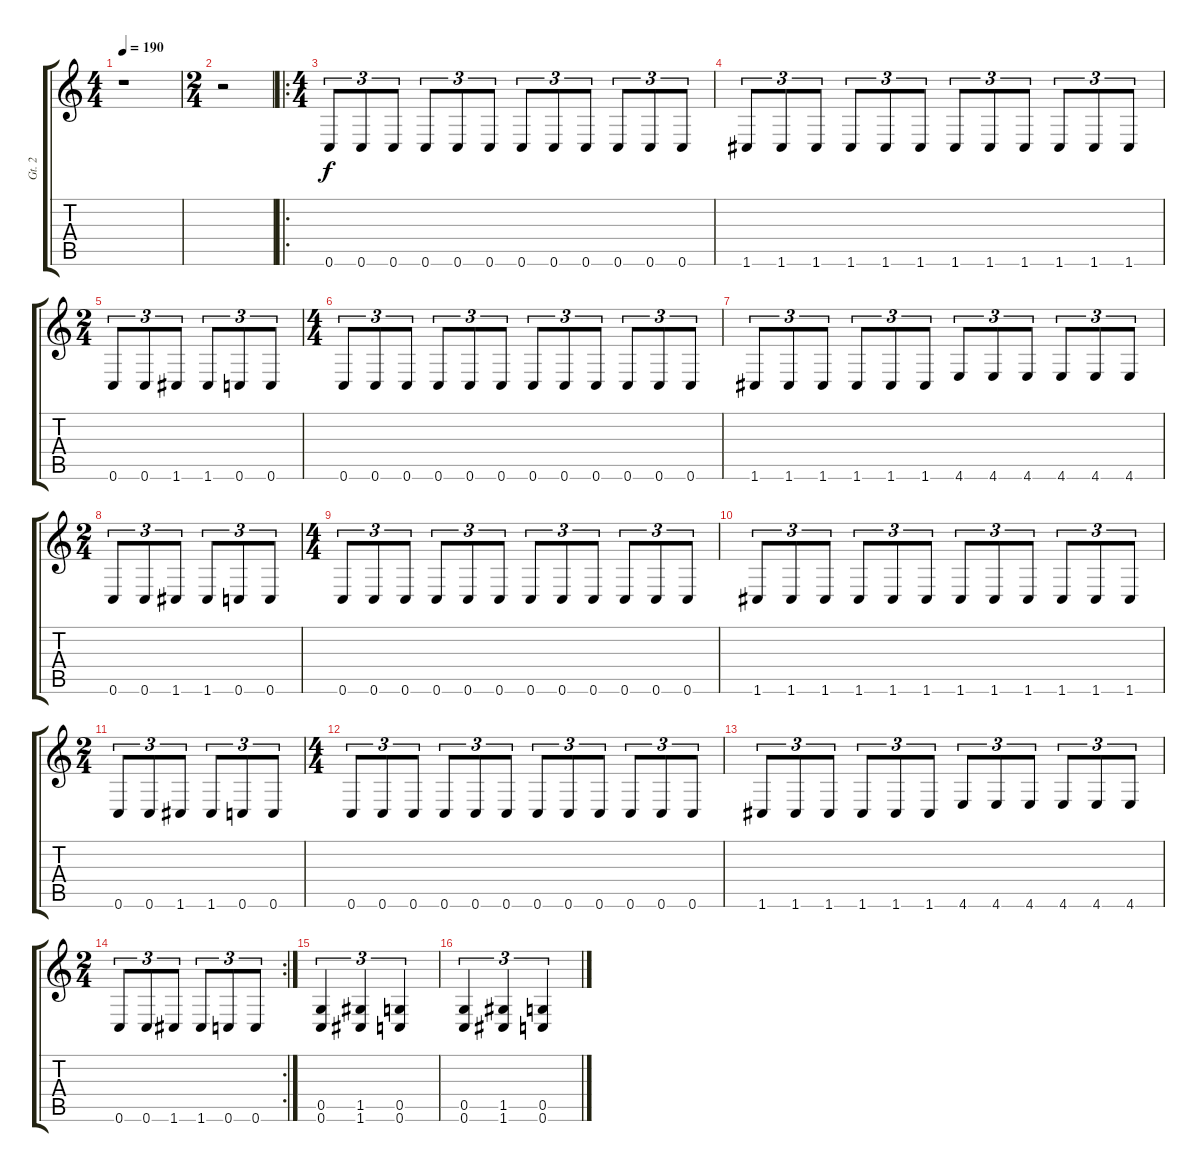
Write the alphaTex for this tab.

\track ("Gt. 2" "Gt. 2") {instrument distortionguitar}
\staff {score tabs}
\tuning (D4 A3 F3 C3 G2 C2) {hide}
\ts (4 4)
\tempo 190
\clef g2
\ks c
r.1{dy f} |
\ts (2 4)
r.2 |
\ro
\ts (4 4)
0.6.8{tu (3 2)} 0.6.8{tu (3 2)} 0.6.8{tu (3 2)} 0.6.8{tu (3 2)} 0.6.8{tu (3 2)} 0.6.8{tu (3 2)} 0.6.8{tu (3 2)} 0.6.8{tu (3 2)} 0.6.8{tu (3 2)} 0.6.8{tu (3 2)} 0.6.8{tu (3 2)} 0.6.8{tu (3 2)} |
1.6.8{tu (3 2)} 1.6.8{tu (3 2)} 1.6.8{tu (3 2)} 1.6.8{tu (3 2)} 1.6.8{tu (3 2)} 1.6.8{tu (3 2)} 1.6.8{tu (3 2)} 1.6.8{tu (3 2)} 1.6.8{tu (3 2)} 1.6.8{tu (3 2)} 1.6.8{tu (3 2)} 1.6.8{tu (3 2)} |
\ts (2 4)
0.6.8{tu (3 2)} 0.6.8{tu (3 2)} 1.6.8{tu (3 2)} 1.6.8{tu (3 2)} 0.6.8{tu (3 2)} 0.6.8{tu (3 2)} |
\ts (4 4)
0.6.8{tu (3 2)} 0.6.8{tu (3 2)} 0.6.8{tu (3 2)} 0.6.8{tu (3 2)} 0.6.8{tu (3 2)} 0.6.8{tu (3 2)} 0.6.8{tu (3 2)} 0.6.8{tu (3 2)} 0.6.8{tu (3 2)} 0.6.8{tu (3 2)} 0.6.8{tu (3 2)} 0.6.8{tu (3 2)} |
1.6.8{tu (3 2)} 1.6.8{tu (3 2)} 1.6.8{tu (3 2)} 1.6.8{tu (3 2)} 1.6.8{tu (3 2)} 1.6.8{tu (3 2)} 4.6.8{tu (3 2)} 4.6.8{tu (3 2)} 4.6.8{tu (3 2)} 4.6.8{tu (3 2)} 4.6.8{tu (3 2)} 4.6.8{tu (3 2)} |
\ts (2 4)
0.6.8{tu (3 2)} 0.6.8{tu (3 2)} 1.6.8{tu (3 2)} 1.6.8{tu (3 2)} 0.6.8{tu (3 2)} 0.6.8{tu (3 2)} |
\ts (4 4)
0.6.8{tu (3 2)} 0.6.8{tu (3 2)} 0.6.8{tu (3 2)} 0.6.8{tu (3 2)} 0.6.8{tu (3 2)} 0.6.8{tu (3 2)} 0.6.8{tu (3 2)} 0.6.8{tu (3 2)} 0.6.8{tu (3 2)} 0.6.8{tu (3 2)} 0.6.8{tu (3 2)} 0.6.8{tu (3 2)} |
1.6.8{tu (3 2)} 1.6.8{tu (3 2)} 1.6.8{tu (3 2)} 1.6.8{tu (3 2)} 1.6.8{tu (3 2)} 1.6.8{tu (3 2)} 1.6.8{tu (3 2)} 1.6.8{tu (3 2)} 1.6.8{tu (3 2)} 1.6.8{tu (3 2)} 1.6.8{tu (3 2)} 1.6.8{tu (3 2)} |
\ts (2 4)
0.6.8{tu (3 2)} 0.6.8{tu (3 2)} 1.6.8{tu (3 2)} 1.6.8{tu (3 2)} 0.6.8{tu (3 2)} 0.6.8{tu (3 2)} |
\ts (4 4)
0.6.8{tu (3 2)} 0.6.8{tu (3 2)} 0.6.8{tu (3 2)} 0.6.8{tu (3 2)} 0.6.8{tu (3 2)} 0.6.8{tu (3 2)} 0.6.8{tu (3 2)} 0.6.8{tu (3 2)} 0.6.8{tu (3 2)} 0.6.8{tu (3 2)} 0.6.8{tu (3 2)} 0.6.8{tu (3 2)} |
1.6.8{tu (3 2)} 1.6.8{tu (3 2)} 1.6.8{tu (3 2)} 1.6.8{tu (3 2)} 1.6.8{tu (3 2)} 1.6.8{tu (3 2)} 4.6.8{tu (3 2)} 4.6.8{tu (3 2)} 4.6.8{tu (3 2)} 4.6.8{tu (3 2)} 4.6.8{tu (3 2)} 4.6.8{tu (3 2)} |
\rc 2
\ts (2 4)
0.6.8{tu (3 2)} 0.6.8{tu (3 2)} 1.6.8{tu (3 2)} 1.6.8{tu (3 2)} 0.6.8{tu (3 2)} 0.6.8{tu (3 2)} |
(0.5 0.6).4{tu (3 2)} (1.5 1.6).4{tu (3 2)} (0.5 0.6).4{tu (3 2)} |
(0.5 0.6).4{tu (3 2)} (1.5 1.6).4{tu (3 2)} (0.5 0.6).4{tu (3 2)}
